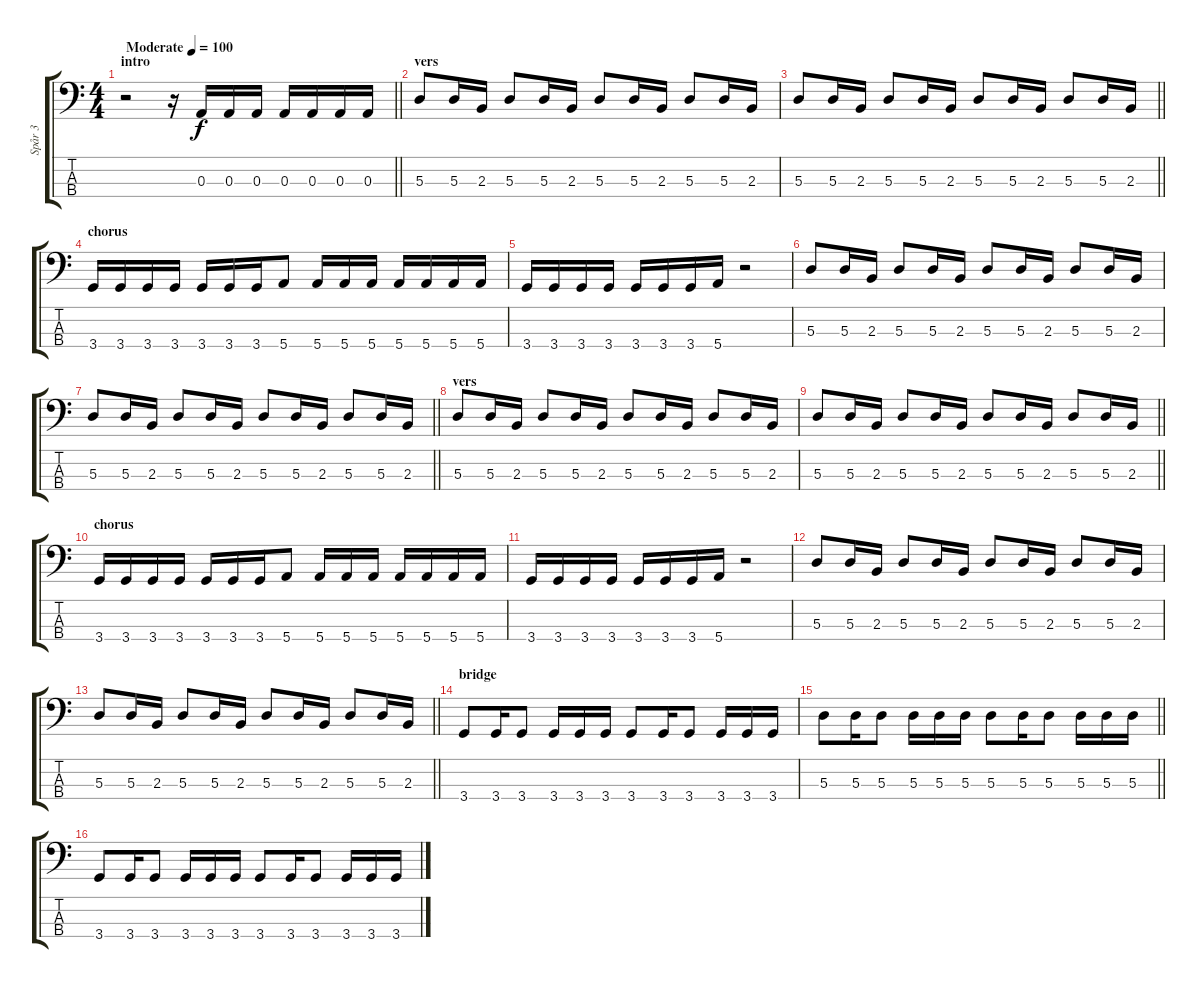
\track ("Spår 3" "Spår 3") {instrument electricbassfinger}
\staff {score tabs}
\tuning (G2 D2 A1 E1) {hide}
\ts (4 4)
\section ("" "intro")
\tempo (100 "Moderate")
\clef f4
\barLineRight lightlight
\ks c
r.2{dy f instrument electricbassfinger} r.16 0.3.16 0.3.16 0.3.16 0.3.16 0.3.16 0.3.16 0.3.16 |
\section ("" "vers")
5.3.8 5.3.16 2.3.16 5.3.8 5.3.16 2.3.16 5.3.8 5.3.16 2.3.16 5.3.8 5.3.16 2.3.16 |
\barLineRight lightlight
5.3.8 5.3.16 2.3.16 5.3.8 5.3.16 2.3.16 5.3.8 5.3.16 2.3.16 5.3.8 5.3.16 2.3.16 |
\section ("" "chorus")
3.4.16 3.4.16 3.4.16 3.4.16 3.4.16 3.4.16 3.4.16 5.4.8 5.4.16 5.4.16 5.4.16 5.4.16 5.4.16 5.4.16 5.4.16 |
3.4.16 3.4.16 3.4.16 3.4.16 3.4.16 3.4.16 3.4.16 5.4.16 r.2 |
5.3.8 5.3.16 2.3.16 5.3.8 5.3.16 2.3.16 5.3.8 5.3.16 2.3.16 5.3.8 5.3.16 2.3.16 |
\barLineRight lightlight
5.3.8 5.3.16 2.3.16 5.3.8 5.3.16 2.3.16 5.3.8 5.3.16 2.3.16 5.3.8 5.3.16 2.3.16 |
\section ("" "vers")
5.3.8 5.3.16 2.3.16 5.3.8 5.3.16 2.3.16 5.3.8 5.3.16 2.3.16 5.3.8 5.3.16 2.3.16 |
\barLineRight lightlight
5.3.8 5.3.16 2.3.16 5.3.8 5.3.16 2.3.16 5.3.8 5.3.16 2.3.16 5.3.8 5.3.16 2.3.16 |
\section ("" "chorus")
3.4.16 3.4.16 3.4.16 3.4.16 3.4.16 3.4.16 3.4.16 5.4.8 5.4.16 5.4.16 5.4.16 5.4.16 5.4.16 5.4.16 5.4.16 |
3.4.16 3.4.16 3.4.16 3.4.16 3.4.16 3.4.16 3.4.16 5.4.16 r.2 |
5.3.8 5.3.16 2.3.16 5.3.8 5.3.16 2.3.16 5.3.8 5.3.16 2.3.16 5.3.8 5.3.16 2.3.16 |
\barLineRight lightlight
5.3.8 5.3.16 2.3.16 5.3.8 5.3.16 2.3.16 5.3.8 5.3.16 2.3.16 5.3.8 5.3.16 2.3.16 |
\section ("" "bridge")
3.4.8 3.4.16 3.4.8 3.4.16 3.4.16 3.4.16 3.4.8 3.4.16 3.4.8 3.4.16 3.4.16 3.4.16 |
\barLineRight lightlight
5.3.8 5.3.16 5.3.8 5.3.16 5.3.16 5.3.16 5.3.8 5.3.16 5.3.8 5.3.16 5.3.16 5.3.16 |
3.4.8 3.4.16 3.4.8 3.4.16 3.4.16 3.4.16 3.4.8 3.4.16 3.4.8 3.4.16 3.4.16 3.4.16
